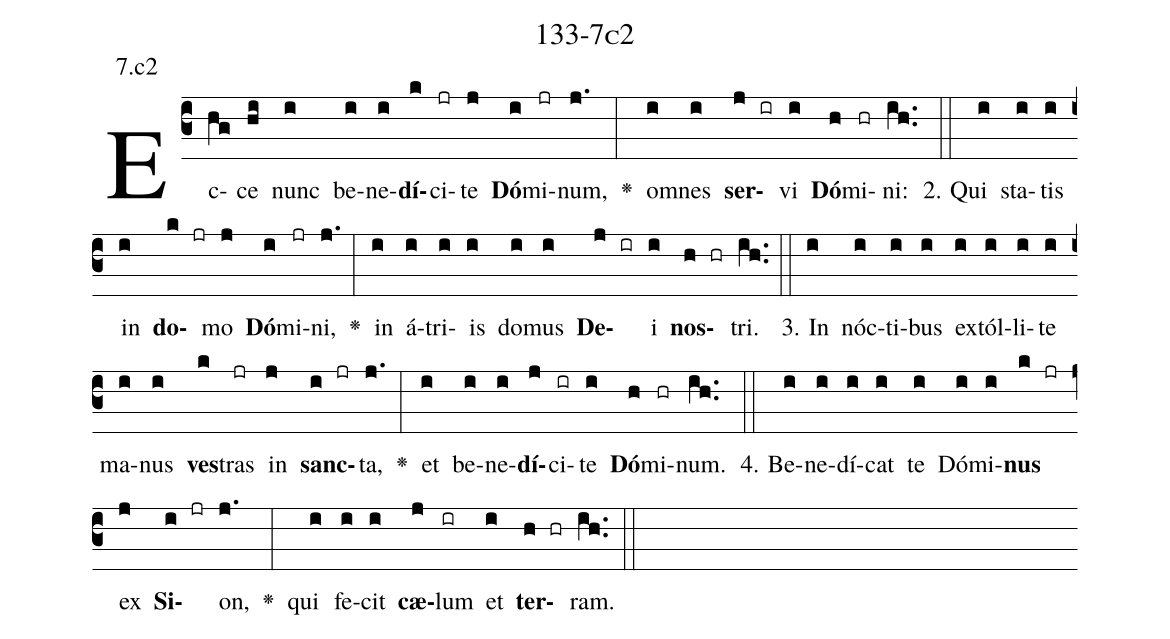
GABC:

name: 133-7c2;
annotation: 7.c2;
%%
(c3)Ec(hg)ce(hi) nunc(i) be(i)ne(i)<b>dí</b>(k)ci(jr)te(j) <b>Dó</b>(i)mi(jr)num,(j.) <v>\greheightstar</v>(:) om(i)nes(i) <b>ser</b>(j ir)vi(i) <b>Dó</b>(h)mi(hr)ni:(ih..) (::)
2. Qui(i) sta(i)tis(i) in(i) <b>do</b>(k jr)mo(j) <b>Dó</b>(i)mi(jr)ni,(j.) <v>\greheightstar</v>(:) in(i) á(i)tri(i)is(i) do(i)mus(i) <b>De</b>(j ir)i(i) <b>nos</b>(h hr)tri.(ih..) (::)
3. In(i) nóc(i)ti(i)bus(i) ex(i)tól(i)li(i)te(i) ma(i)nus(i) <b>ves</b>(k)tras(jr) in(j) <b>sanc</b>(i jr)ta,(j.) <v>\greheightstar</v>(:) et(i) be(i)ne(i)<b>dí</b>(j)ci(ir)te(i) <b>Dó</b>(h)mi(hr)num.(ih..) (::)
4. Be(i)ne(i)dí(i)cat(i) te(i) Dó(i)mi(i)<b>nus</b>(k jr) ex(j) <b>Si</b>(i jr)on,(j.) <v>\greheightstar</v>(:) qui(i) fe(i)cit(i) <b>cæ</b>(j)lum(ir) et(i) <b>ter</b>(h hr)ram.(ih..) (::)
